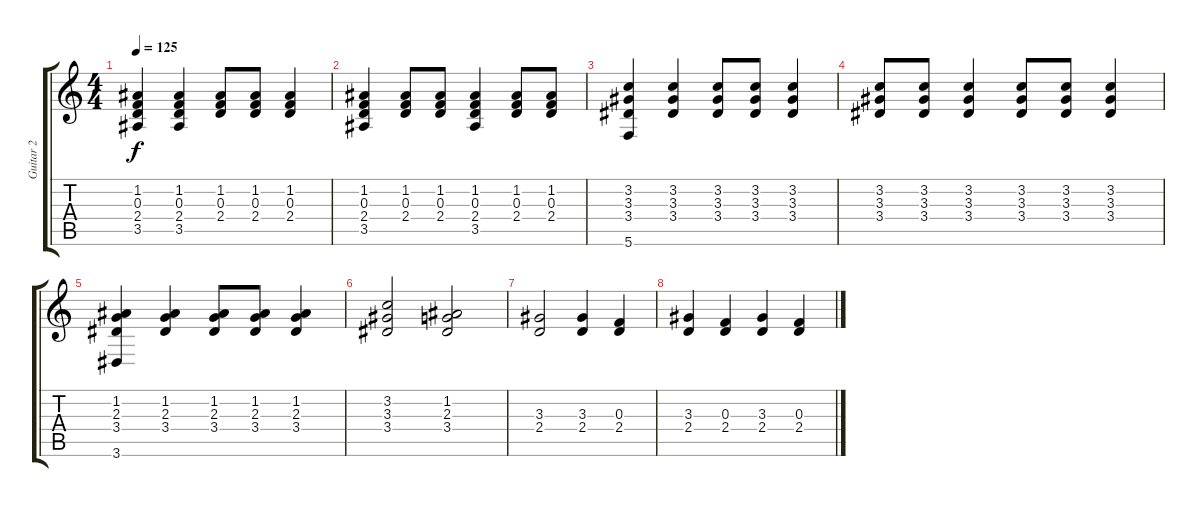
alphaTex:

\track ("Guitar 2" "Guitar 2") {instrument acousticguitarsteel}
\staff {score tabs}
\tuning (D4 A3 F3 C3 G2 C2) {hide}
\ts (4 4)
\tempo 125
\clef g2
\ks c
(1.2 0.3 2.4 3.5).4{dy f} (1.2 0.3 2.4 3.5).4 (1.2 0.3 2.4).8 (1.2 0.3 2.4).8 (1.2 0.3 2.4).4 |
(1.2 0.3 2.4 3.5).4 (1.2 0.3 2.4).8 (1.2 0.3 2.4).8 (1.2 0.3 2.4 3.5).4 (1.2 0.3 2.4).8 (1.2 0.3 2.4).8 |
(3.2 3.3 3.4 5.6).4 (3.2 3.3 3.4).4 (3.2 3.3 3.4).8 (3.2 3.3 3.4).8 (3.2 3.3 3.4).4 |
(3.2 3.3 3.4).8 (3.2 3.3 3.4).8 (3.2 3.3 3.4).4 (3.2 3.3 3.4).8 (3.2 3.3 3.4).8 (3.2 3.3 3.4).4 |
(1.2 2.3 3.4 3.6).4 (1.2 2.3 3.4).4 (1.2 2.3 3.4).8 (1.2 2.3 3.4).8 (1.2 2.3 3.4).4 |
(3.2 3.3 3.4).2 (1.2 2.3 3.4).2 |
(3.3 2.4).2 (3.3 2.4).4 (0.3 2.4).4 |
(3.3 2.4).4 (0.3 2.4).4 (3.3 2.4).4 (0.3 2.4).4
